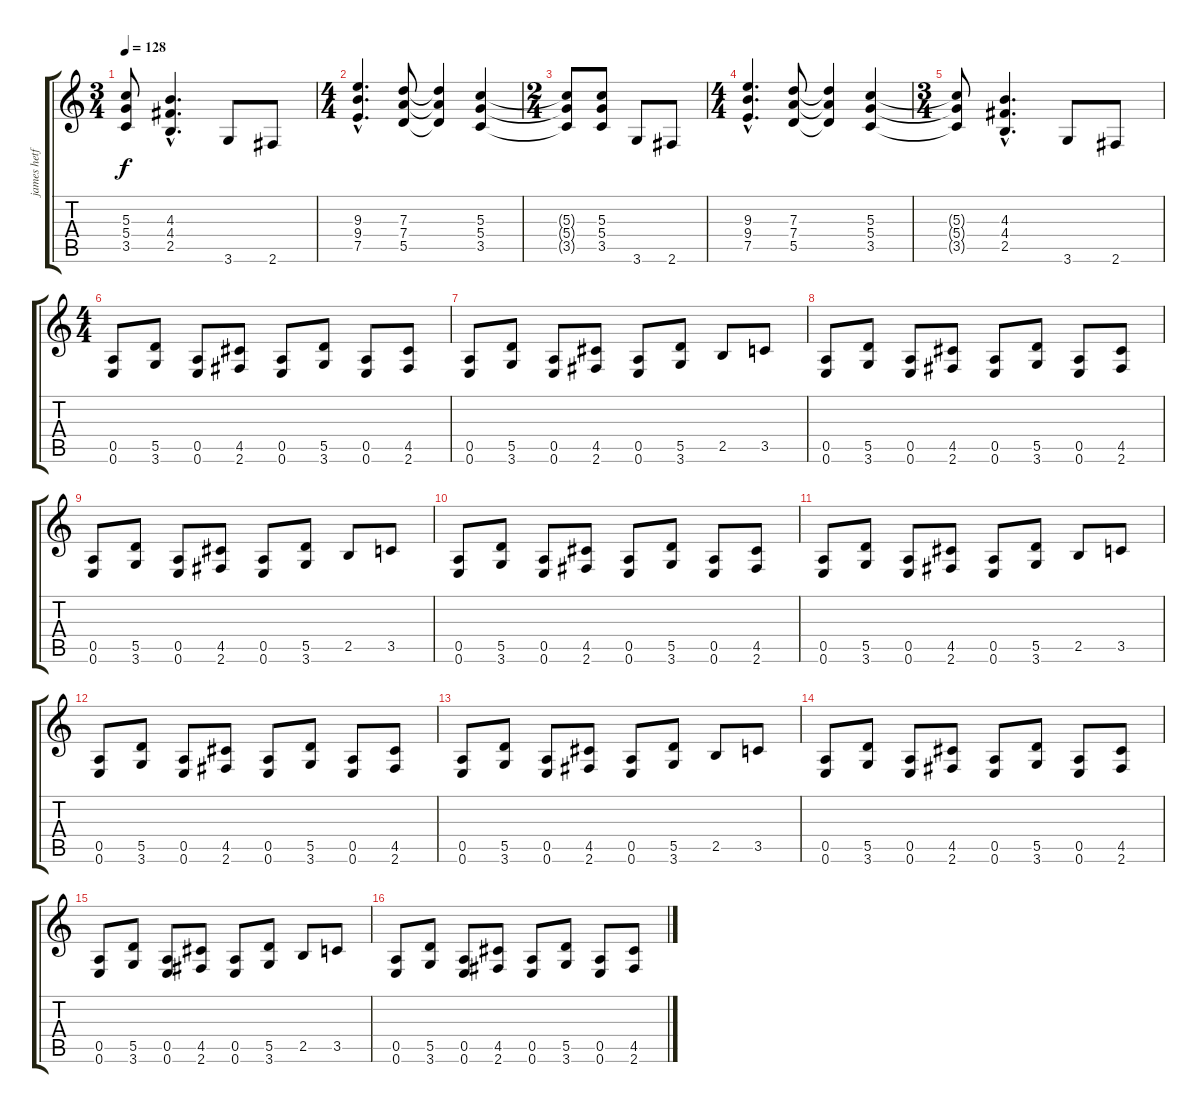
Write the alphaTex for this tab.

\track ("james hetfield" "james hetf") {instrument overdrivenguitar}
\staff {score tabs}
\tuning (E4 B3 G3 D3 A2 E2) {hide}
\ts (3 4)
\tempo 128
\clef g2
\ks c
(5.3{t} 5.4{t} 3.5{t}).8{dy f} (4.3{hac} 4.4{hac} 2.5{hac}).4{d} 3.6.8 2.6.8 |
\ts (4 4)
(9.3{hac} 9.4{hac} 7.5{hac}).4{d} (7.3 7.4 5.5).8 (7.3{t} 7.4{t} 5.5{t}).4 (5.3 5.4 3.5).4 |
\ts (2 4)
(5.3{t} 5.4{t} 3.5{t}).8 (5.3 5.4 3.5).8 3.6.8 2.6.8 |
\ts (4 4)
(9.3{hac} 9.4{hac} 7.5{hac}).4{d} (7.3 7.4 5.5).8 (7.3{t} 7.4{t} 5.5{t}).4 (5.3 5.4 3.5).4 |
\ts (3 4)
(5.3{t} 5.4{t} 3.5{t}).8 (4.3{hac} 4.4{hac} 2.5{hac}).4{d} 3.6.8 2.6.8 |
\ts (4 4)
(0.5 0.6).8 (5.5 3.6).8 (0.5 0.6).8 (4.5 2.6).8 (0.5 0.6).8 (5.5 3.6).8 (0.5 0.6).8 (4.5 2.6).8 |
(0.5 0.6).8 (5.5 3.6).8 (0.5 0.6).8 (4.5 2.6).8 (0.5 0.6).8 (5.5 3.6).8 2.5.8 3.5.8 |
(0.5 0.6).8 (5.5 3.6).8 (0.5 0.6).8 (4.5 2.6).8 (0.5 0.6).8 (5.5 3.6).8 (0.5 0.6).8 (4.5 2.6).8 |
(0.5 0.6).8 (5.5 3.6).8 (0.5 0.6).8 (4.5 2.6).8 (0.5 0.6).8 (5.5 3.6).8 2.5.8 3.5.8 |
(0.5 0.6).8 (5.5 3.6).8 (0.5 0.6).8 (4.5 2.6).8 (0.5 0.6).8 (5.5 3.6).8 (0.5 0.6).8 (4.5 2.6).8 |
(0.5 0.6).8 (5.5 3.6).8 (0.5 0.6).8 (4.5 2.6).8 (0.5 0.6).8 (5.5 3.6).8 2.5.8 3.5.8 |
(0.5 0.6).8 (5.5 3.6).8 (0.5 0.6).8 (4.5 2.6).8 (0.5 0.6).8 (5.5 3.6).8 (0.5 0.6).8 (4.5 2.6).8 |
(0.5 0.6).8 (5.5 3.6).8 (0.5 0.6).8 (4.5 2.6).8 (0.5 0.6).8 (5.5 3.6).8 2.5.8 3.5.8 |
(0.5 0.6).8 (5.5 3.6).8 (0.5 0.6).8 (4.5 2.6).8 (0.5 0.6).8 (5.5 3.6).8 (0.5 0.6).8 (4.5 2.6).8 |
(0.5 0.6).8 (5.5 3.6).8 (0.5 0.6).8 (4.5 2.6).8 (0.5 0.6).8 (5.5 3.6).8 2.5.8 3.5.8 |
(0.5 0.6).8 (5.5 3.6).8 (0.5 0.6).8 (4.5 2.6).8 (0.5 0.6).8 (5.5 3.6).8 (0.5 0.6).8 (4.5 2.6).8
